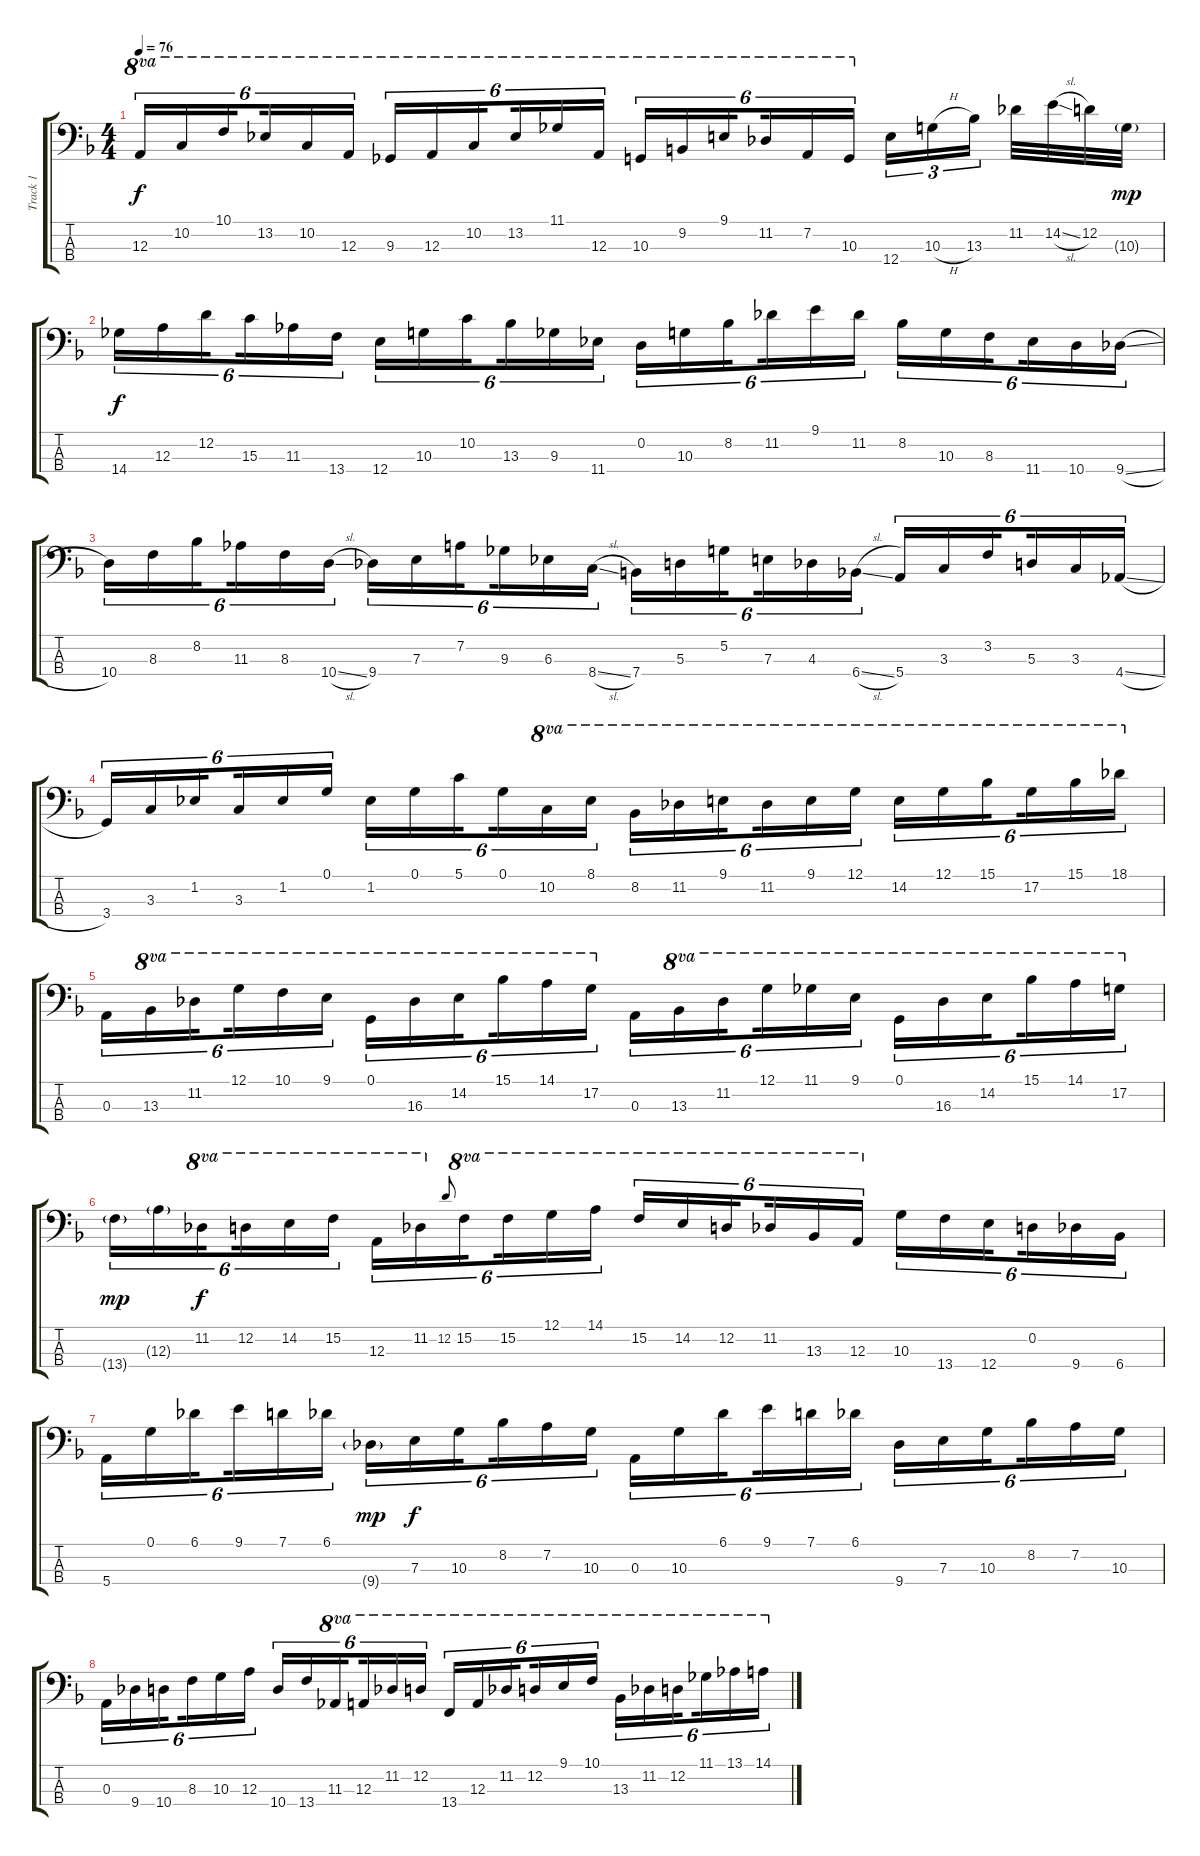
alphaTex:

\track ("Track 1" "Track 1") {instrument fretlessbass}
\staff {score tabs}
\tuning (G2 D2 A1 E1) {hide}
\ts (4 4)
\tempo 76
\clef f4
\ks dminor
12.3.16{tu (6 4) ot 8va dy f} 10.2.16{tu (6 4) ot 8va} 10.1.16{tu (6 4) ot 8va beam splitsecondary} 13.2.16{tu (6 4) ot 8va} 10.2.16{tu (6 4) ot 8va} 12.3.16{tu (6 4) ot 8va} 9.3.16{tu (6 4) ot 8va} 12.3.16{tu (6 4) ot 8va} 10.2.16{tu (6 4) ot 8va beam splitsecondary} 13.2.16{tu (6 4) ot 8va} 11.1.16{tu (6 4) ot 8va} 12.3.16{tu (6 4) ot 8va} 10.3.16{tu (6 4) ot 8va} 9.2.16{tu (6 4) ot 8va} 9.1.16{tu (6 4) ot 8va beam splitsecondary} 11.2.16{tu (6 4) ot 8va} 7.2.16{tu (6 4) ot 8va} 10.3.16{tu (6 4) ot 8va} 12.4.16{tu (3 2)} 10.3{h}.16{tu (3 2)} 13.3.16{tu (3 2) beam splitsecondary} 11.2.32 14.2{sl}.32 12.2.32 10.3{g}.32{dy mp} |
14.4.16{tu (6 4) dy f} 12.3.16{tu (6 4)} 12.2.16{tu (6 4) beam splitsecondary} 15.3.16{tu (6 4)} 11.3.16{tu (6 4)} 13.4.16{tu (6 4)} 12.4.16{tu (6 4)} 10.3.16{tu (6 4)} 10.2.16{tu (6 4) beam splitsecondary} 13.3.16{tu (6 4)} 9.3.16{tu (6 4)} 11.4.16{tu (6 4)} 0.2.16{tu (6 4)} 10.3.16{tu (6 4)} 8.2.16{tu (6 4) beam splitsecondary} 11.2.16{tu (6 4)} 9.1.16{tu (6 4)} 11.2.16{tu (6 4)} 8.2.16{tu (6 4)} 10.3.16{tu (6 4)} 8.3.16{tu (6 4) beam splitsecondary} 11.4.16{tu (6 4)} 10.4.16{tu (6 4)} 9.4{sl}.16{tu (6 4)} |
10.4.16{tu (6 4)} 8.3.16{tu (6 4)} 8.2.16{tu (6 4) beam splitsecondary} 11.3.16{tu (6 4)} 8.3.16{tu (6 4)} 10.4{sl}.16{tu (6 4)} 9.4.16{tu (6 4)} 7.3.16{tu (6 4)} 7.2.16{tu (6 4) beam splitsecondary} 9.3.16{tu (6 4)} 6.3.16{tu (6 4)} 8.4{sl}.16{tu (6 4)} 7.4.16{tu (6 4)} 5.3.16{tu (6 4)} 5.2.16{tu (6 4) beam splitsecondary} 7.3.16{tu (6 4)} 4.3.16{tu (6 4)} 6.4{sl}.16{tu (6 4)} 5.4.16{tu (6 4)} 3.3.16{tu (6 4)} 3.2.16{tu (6 4) beam splitsecondary} 5.3.16{tu (6 4)} 3.3.16{tu (6 4)} 4.4{sl}.16{tu (6 4)} |
3.4.16{tu (6 4)} 3.3.16{tu (6 4)} 1.2.16{tu (6 4) beam splitsecondary} 3.3.16{tu (6 4)} 1.2.16{tu (6 4)} 0.1.16{tu (6 4)} 1.2.16{tu (6 4)} 0.1.16{tu (6 4)} 5.1.16{tu (6 4) beam splitsecondary} 0.1.16{tu (6 4)} 10.2.16{tu (6 4) ot 8va} 8.1.16{tu (6 4) ot 8va} 8.2.16{tu (6 4) ot 8va} 11.2.16{tu (6 4) ot 8va} 9.1.16{tu (6 4) ot 8va beam splitsecondary} 11.2.16{tu (6 4) ot 8va} 9.1.16{tu (6 4) ot 8va} 12.1.16{tu (6 4) ot 8va} 14.2.16{tu (6 4) ot 8va} 12.1.16{tu (6 4) ot 8va} 15.1.16{tu (6 4) ot 8va beam splitsecondary} 17.2.16{tu (6 4) ot 8va} 15.1.16{tu (6 4) ot 8va} 18.1.16{tu (6 4) ot 8va} |
0.3.16{tu (6 4)} 13.3.16{tu (6 4) ot 8va} 11.2.16{tu (6 4) ot 8va beam splitsecondary} 12.1.16{tu (6 4) ot 8va} 10.1.16{tu (6 4) ot 8va} 9.1.16{tu (6 4) ot 8va} 0.1.16{tu (6 4) ot 8va} 16.3.16{tu (6 4) ot 8va} 14.2.16{tu (6 4) ot 8va beam splitsecondary} 15.1.16{tu (6 4) ot 8va} 14.1.16{tu (6 4) ot 8va} 17.2.16{tu (6 4) ot 8va} 0.3.16{tu (6 4)} 13.3.16{tu (6 4) ot 8va} 11.2.16{tu (6 4) ot 8va beam splitsecondary} 12.1.16{tu (6 4) ot 8va} 11.1.16{tu (6 4) ot 8va} 9.1.16{tu (6 4) ot 8va} 0.1.16{tu (6 4) ot 8va} 16.3.16{tu (6 4) ot 8va} 14.2.16{tu (6 4) ot 8va beam splitsecondary} 15.1.16{tu (6 4) ot 8va} 14.1.16{tu (6 4) ot 8va} 17.2.16{tu (6 4) ot 8va} |
13.4{g}.16{tu (6 4) dy mp} 12.3{g}.16{tu (6 4)} 11.2.16{tu (6 4) ot 8va dy f beam splitsecondary} 12.2.16{tu (6 4) ot 8va} 14.2.16{tu (6 4) ot 8va} 15.2.16{tu (6 4) ot 8va} 12.3.16{tu (6 4) ot 8va} 11.2.16{tu (6 4) ot 8va} 12.2.8{gr onbeat} 15.2.16{tu (6 4) ot 8va beam splitsecondary} 15.2.16{tu (6 4) ot 8va} 12.1.16{tu (6 4) ot 8va} 14.1.16{tu (6 4) ot 8va} 15.2.16{tu (6 4) ot 8va} 14.2.16{tu (6 4) ot 8va} 12.2.16{tu (6 4) ot 8va beam splitsecondary} 11.2.16{tu (6 4) ot 8va} 13.3.16{tu (6 4) ot 8va} 12.3.16{tu (6 4) ot 8va} 10.3.16{tu (6 4)} 13.4.16{tu (6 4)} 12.4.16{tu (6 4) beam splitsecondary} 0.2.16{tu (6 4)} 9.4.16{tu (6 4)} 6.4.16{tu (6 4)} |
5.4.16{tu (6 4)} 0.1.16{tu (6 4)} 6.1.16{tu (6 4) beam splitsecondary} 9.1.16{tu (6 4)} 7.1.16{tu (6 4)} 6.1.16{tu (6 4)} 9.4{g}.16{tu (6 4) dy mp} 7.3.16{tu (6 4) dy f} 10.3.16{tu (6 4) beam splitsecondary} 8.2.16{tu (6 4)} 7.2.16{tu (6 4)} 10.3.16{tu (6 4)} 0.3.16{tu (6 4)} 10.3.16{tu (6 4)} 6.1.16{tu (6 4) beam splitsecondary} 9.1.16{tu (6 4)} 7.1.16{tu (6 4)} 6.1.16{tu (6 4)} 9.4.16{tu (6 4)} 7.3.16{tu (6 4)} 10.3.16{tu (6 4) beam splitsecondary} 8.2.16{tu (6 4)} 7.2.16{tu (6 4)} 10.3.16{tu (6 4)} |
0.3.16{tu (6 4)} 9.4.16{tu (6 4)} 10.4.16{tu (6 4) beam splitsecondary} 8.3.16{tu (6 4)} 10.3.16{tu (6 4)} 12.3.16{tu (6 4)} 10.4.16{tu (6 4)} 13.4.16{tu (6 4)} 11.3.16{tu (6 4) ot 8va beam splitsecondary} 12.3.16{tu (6 4) ot 8va} 11.2.16{tu (6 4) ot 8va} 12.2.16{tu (6 4) ot 8va} 13.4.16{tu (6 4) ot 8va} 12.3.16{tu (6 4) ot 8va} 11.2.16{tu (6 4) ot 8va beam splitsecondary} 12.2.16{tu (6 4) ot 8va} 9.1.16{tu (6 4) ot 8va} 10.1.16{tu (6 4) ot 8va} 13.3.16{tu (6 4) ot 8va} 11.2.16{tu (6 4) ot 8va} 12.2.16{tu (6 4) ot 8va beam splitsecondary} 11.1.16{tu (6 4) ot 8va} 13.1.16{tu (6 4) ot 8va} 14.1.16{tu (6 4) ot 8va}
